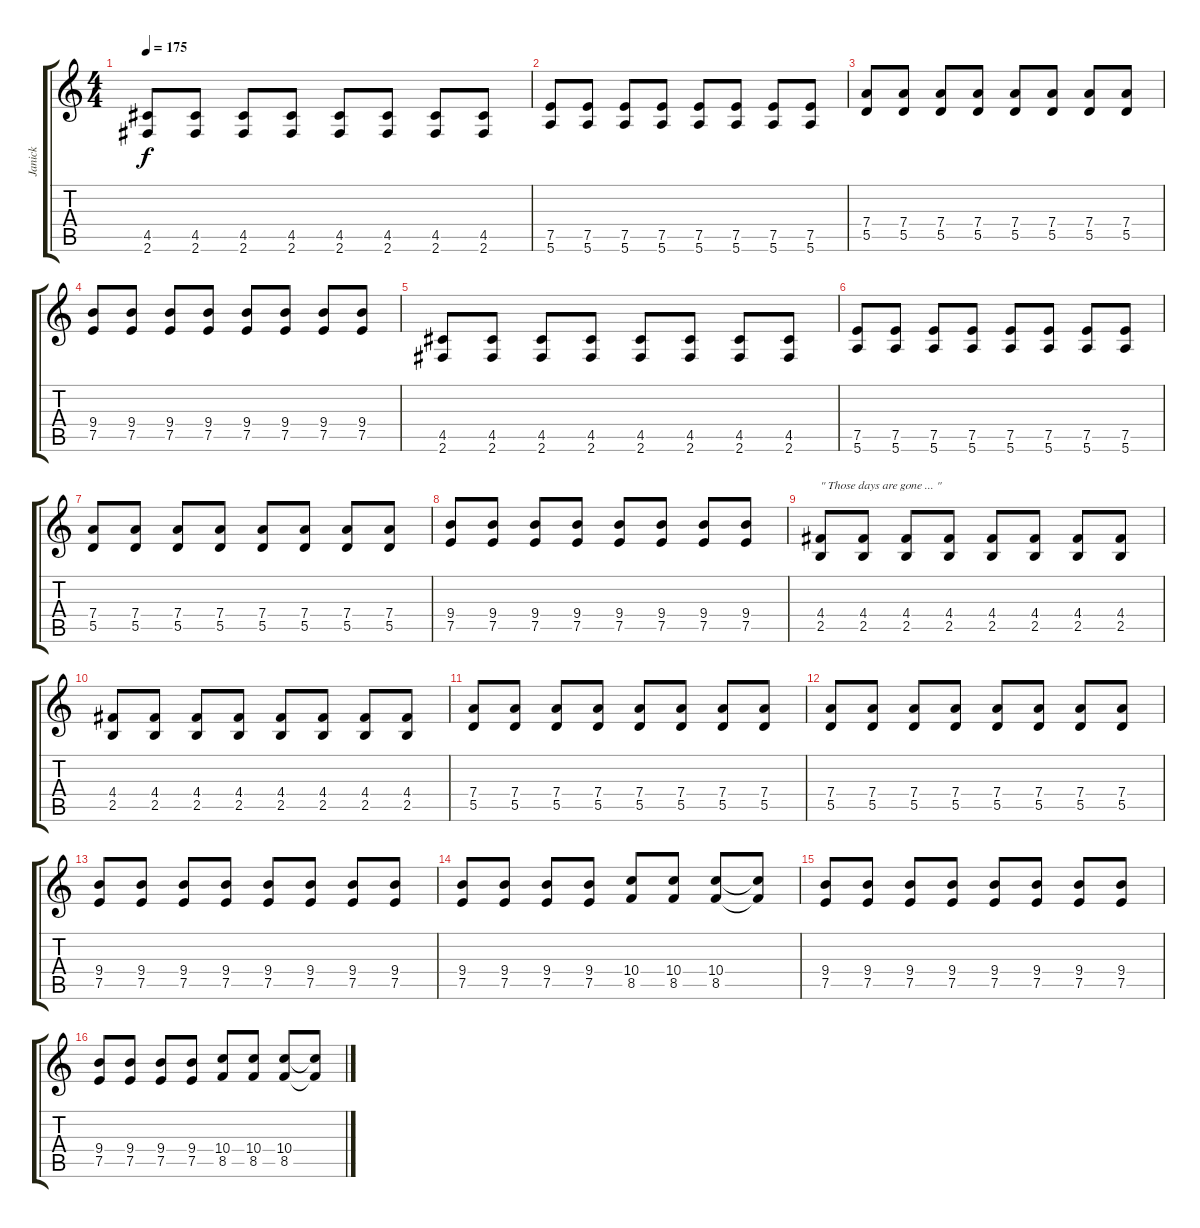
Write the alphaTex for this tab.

\track ("Janick" "Janick") {instrument distortionguitar}
\staff {score tabs}
\tuning (E4 B3 G3 D3 A2 E2) {hide}
\ts (4 4)
\tempo 175
\clef g2
\ks c
(4.5 2.6).8{dy f} (4.5 2.6).8 (4.5 2.6).8 (4.5 2.6).8 (4.5 2.6).8 (4.5 2.6).8 (4.5 2.6).8 (4.5 2.6).8 |
(7.5 5.6).8 (7.5 5.6).8 (7.5 5.6).8 (7.5 5.6).8 (7.5 5.6).8 (7.5 5.6).8 (7.5 5.6).8 (7.5 5.6).8 |
(7.4 5.5).8 (7.4 5.5).8 (7.4 5.5).8 (7.4 5.5).8 (7.4 5.5).8 (7.4 5.5).8 (7.4 5.5).8 (7.4 5.5).8 |
(9.4 7.5).8 (9.4 7.5).8 (9.4 7.5).8 (9.4 7.5).8 (9.4 7.5).8 (9.4 7.5).8 (9.4 7.5).8 (9.4 7.5).8 |
(4.5 2.6).8 (4.5 2.6).8 (4.5 2.6).8 (4.5 2.6).8 (4.5 2.6).8 (4.5 2.6).8 (4.5 2.6).8 (4.5 2.6).8 |
(7.5 5.6).8 (7.5 5.6).8 (7.5 5.6).8 (7.5 5.6).8 (7.5 5.6).8 (7.5 5.6).8 (7.5 5.6).8 (7.5 5.6).8 |
(7.4 5.5).8 (7.4 5.5).8 (7.4 5.5).8 (7.4 5.5).8 (7.4 5.5).8 (7.4 5.5).8 (7.4 5.5).8 (7.4 5.5).8 |
(9.4 7.5).8 (9.4 7.5).8 (9.4 7.5).8 (9.4 7.5).8 (9.4 7.5).8 (9.4 7.5).8 (9.4 7.5).8 (9.4 7.5).8 |
(4.4 2.5).8{txt "\" Those days are gone ... \""} (4.4 2.5).8 (4.4 2.5).8 (4.4 2.5).8 (4.4 2.5).8 (4.4 2.5).8 (4.4 2.5).8 (4.4 2.5).8 |
(4.4 2.5).8 (4.4 2.5).8 (4.4 2.5).8 (4.4 2.5).8 (4.4 2.5).8 (4.4 2.5).8 (4.4 2.5).8 (4.4 2.5).8 |
(7.4 5.5).8 (7.4 5.5).8 (7.4 5.5).8 (7.4 5.5).8 (7.4 5.5).8 (7.4 5.5).8 (7.4 5.5).8 (7.4 5.5).8 |
(7.4 5.5).8 (7.4 5.5).8 (7.4 5.5).8 (7.4 5.5).8 (7.4 5.5).8 (7.4 5.5).8 (7.4 5.5).8 (7.4 5.5).8 |
(9.4 7.5).8 (9.4 7.5).8 (9.4 7.5).8 (9.4 7.5).8 (9.4 7.5).8 (9.4 7.5).8 (9.4 7.5).8 (9.4 7.5).8 |
(9.4 7.5).8 (9.4 7.5).8 (9.4 7.5).8 (9.4 7.5).8 (10.4 8.5).8 (10.4 8.5).8 (10.4 8.5).8 (10.4{t} 8.5{t}).8 |
(9.4 7.5).8 (9.4 7.5).8 (9.4 7.5).8 (9.4 7.5).8 (9.4 7.5).8 (9.4 7.5).8 (9.4 7.5).8 (9.4 7.5).8 |
(9.4 7.5).8 (9.4 7.5).8 (9.4 7.5).8 (9.4 7.5).8 (10.4 8.5).8 (10.4 8.5).8 (10.4 8.5).8 (10.4{t} 8.5{t}).8
